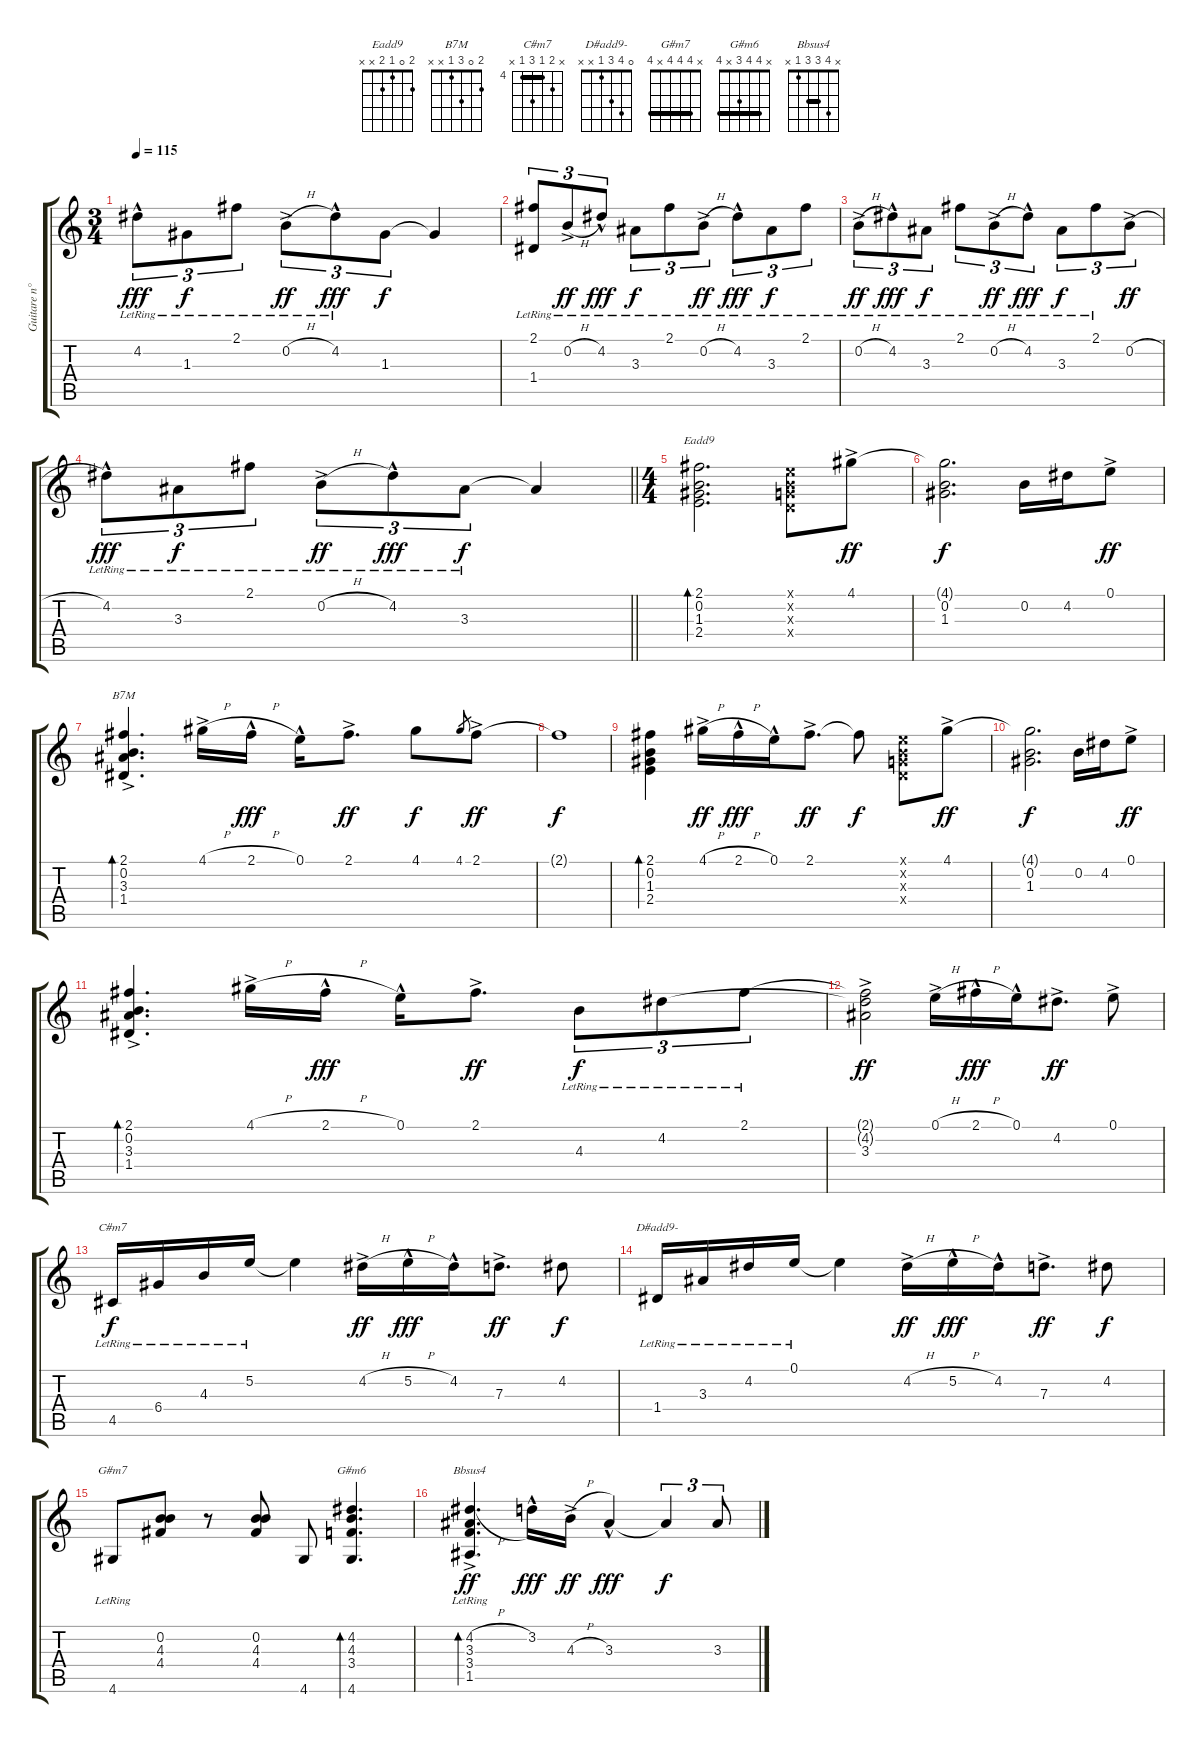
\track ("Guitare n°1" "Guitare n°") {instrument acousticguitarnylon}
\staff {score tabs}
\tuning (E4 B3 G3 D3 A2 E2) {hide}
\chord ("Eadd9" 2 0 1 2 x x)
\chord ("B7M" 2 0 3 1 x x)
\chord ("C#m7" x 5 4 6 4 x) {firstfret 4 barre 4}
\chord ("D#add9-" 0 4 3 1 x x)
\chord ("G#m7" x 4 4 4 x 4) {barre 4}
\chord ("G#m6" x 4 4 3 x 4) {barre 4}
\chord ("Bbsus4" x 4 3 3 1 x) {barre 3}
\ts (3 4)
\tempo 115
\clef g2
\ks c
4.2{hac lr}.8{tu (3 2) dy fff} 1.3{lr}.8{tu (3 2) dy f} 2.1{lr}.8{tu (3 2)} 0.2{h ac lr}.8{tu (3 2) dy ff} 4.2{hac lr}.8{tu (3 2) dy fff} 1.3.8{tu (3 2) dy f} 1.3{t}.4 |
(2.1{lr} 1.4).8{tu (3 2)} 0.2{h ac lr}.8{tu (3 2) dy ff} 4.2{hac lr}.8{tu (3 2) dy fff} 3.3{lr}.8{tu (3 2) dy f} 2.1{lr}.8{tu (3 2)} 0.2{h ac lr}.8{tu (3 2) dy ff} 4.2{hac lr}.8{tu (3 2) dy fff} 3.3{lr}.8{tu (3 2) dy f} 2.1{lr}.8{tu (3 2)} |
0.2{h ac lr}.8{tu (3 2) dy ff} 4.2{hac lr}.8{tu (3 2) dy fff} 3.3{lr}.8{tu (3 2) dy f} 2.1{lr}.8{tu (3 2)} 0.2{h ac lr}.8{tu (3 2) dy ff} 4.2{hac lr}.8{tu (3 2) dy fff} 3.3{lr}.8{tu (3 2) dy f} 2.1{lr}.8{tu (3 2)} 0.2{h ac}.8{tu (3 2) dy ff} |
\barLineRight lightlight
4.2{hac lr}.8{tu (3 2) dy fff} 3.3{lr}.8{tu (3 2) dy f} 2.1{lr}.8{tu (3 2)} 0.2{h ac lr}.8{tu (3 2) dy ff} 4.2{hac lr}.8{tu (3 2) dy fff} 3.3{lr}.8{tu (3 2) dy f} 3.3{t}.4 |
\ts (4 4)
(2.1 0.2 1.3 2.4).2{d bd 480 ch "Eadd9"} (0.1{x} 0.2{x} 0.3{x} 0.4{x}).8 4.1{ac}.8{dy ff} |
(4.1{t} 0.2 1.3).2{d dy f} 0.2.16 4.2.16 0.1{ac}.8{dy ff} |
(2.1{ac} 0.2 3.3 1.4).4{d bd 480 ch "B7M"} 4.1{h ac}.16 2.1{h hac}.16{dy fff} 0.1{hac}.16 2.1{ac}.8{d dy ff} 4.1.8{dy f} 4.1.8{gr} 2.1{ac}.8{dy ff} |
2.1{t}.1{dy f} |
(2.1 0.2 1.3 2.4).4{bd 480} 4.1{h ac}.16{dy ff} 2.1{h hac}.16{dy fff} 0.1{hac}.16 2.1{ac}.8{d dy ff} 2.1{t}.8{dy f} (0.1{x} 0.2{x} 0.3{x} 0.4{x}).8 4.1{ac}.8{dy ff} |
(4.1{t} 0.2 1.3).2{d dy f} 0.2.16 4.2.16 0.1{ac}.8{dy ff} |
(2.1{ac} 0.2 3.3 1.4).4{d bd 480} 4.1{h ac}.16 2.1{h hac}.16{dy fff} 0.1{hac}.16 2.1{ac}.8{d dy ff} 4.3{lr}.8{tu (3 2) dy f} 4.2{lr}.8{tu (3 2)} 2.1{lr}.8{tu (3 2)} |
(2.1{t} 4.2{t} 3.3{ac}).2{dy ff} 0.1{h ac}.16 2.1{h hac}.16{dy fff} 0.1{hac}.16 4.2{ac}.8{d dy ff} 0.1{ac}.8 |
4.5{lr}.16{ch "C#m7" dy f} 6.4{lr}.16 4.3{lr}.16 5.2{lr}.16 5.2{t}.4 4.2{h ac}.16{dy ff} 5.2{h hac}.16{dy fff} 4.2{hac}.16 7.3{ac}.8{d dy ff} 4.2.8{dy f} |
1.4{lr}.16{ch "D#add9-"} 3.3{lr}.16 4.2{lr}.16 0.1{lr}.16 0.1{t}.4 4.2{h ac}.16{dy ff} 5.2{h hac}.16{dy fff} 4.2{hac}.16 7.3{ac}.8{d dy ff} 4.2.8{dy f} |
4.6{lr}.8{ch "G#m7"} (0.2 4.3 4.4).8 r.8 (0.2 4.3 4.4).8 4.6.8 (4.2 4.3 3.4 4.6).4{d bd 480 ch "G#m6"} |
(4.2{h ac} 3.3 3.4{lr} 1.5).4{d bd 480 ch "Bbsus4" dy ff} 3.2{hac}.16{dy fff} 4.3{h ac}.16{dy ff} 3.3{hac}.4{dy fff} 3.3{t}.4{tu (3 2) dy f} 3.3.8{tu (3 2)}
